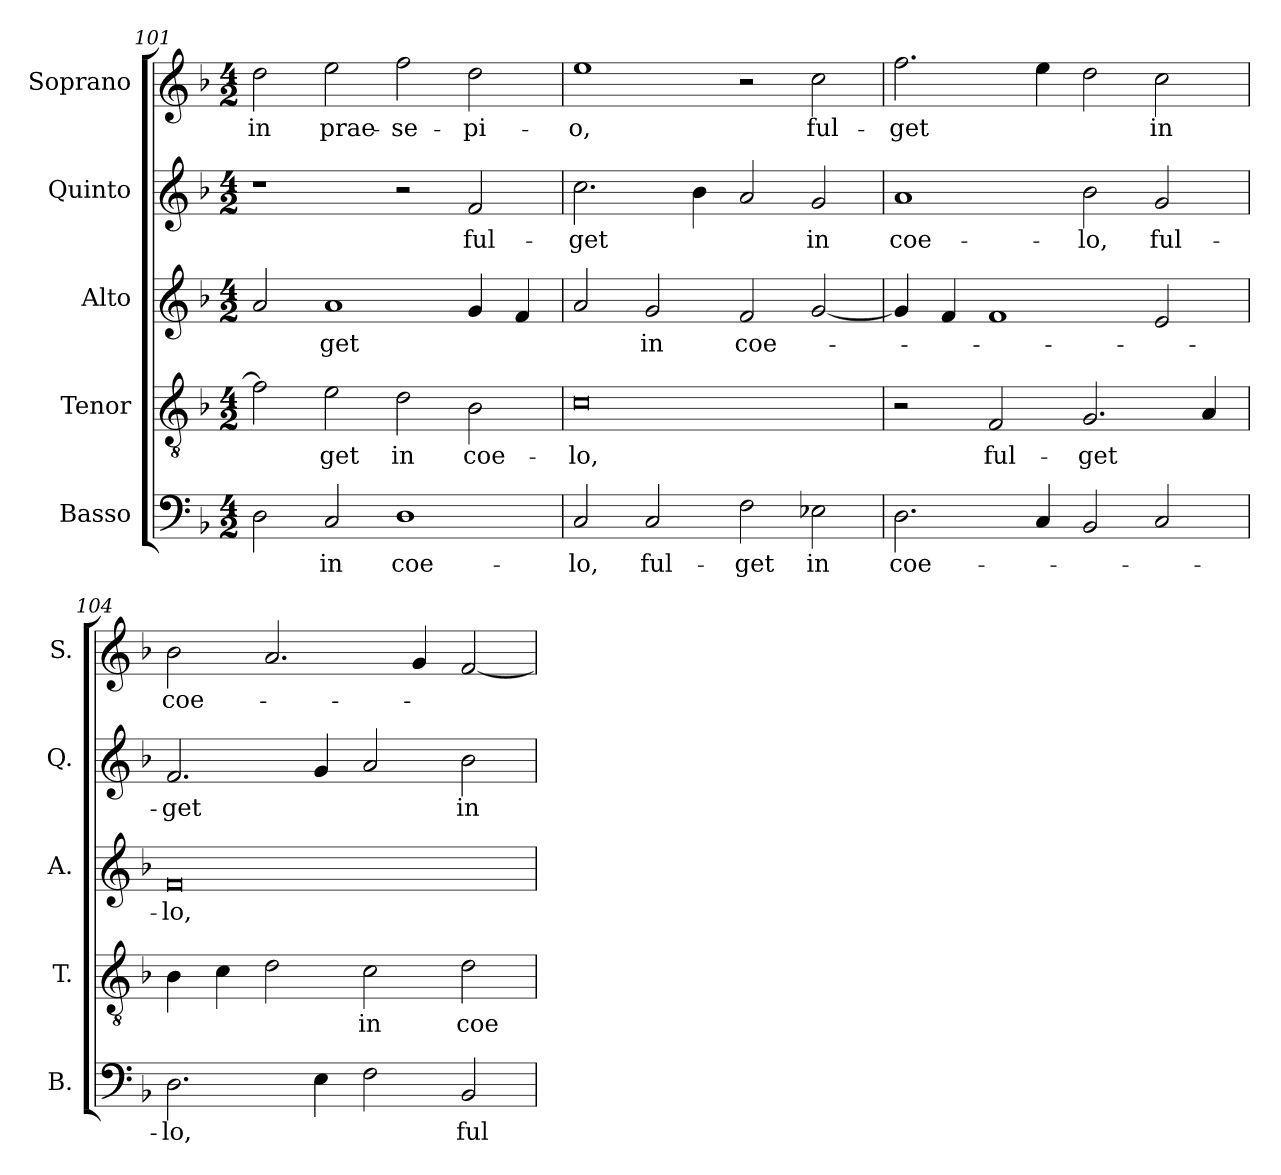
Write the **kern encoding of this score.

**kern	**text	**kern	**text	**kern	**text	**kern	**text	**kern	**text
*part5	*part5	*part4	*part4	*part3	*part3	*part2	*part2	*part1	*part1
*staff5	*staff5	*staff4	*staff4	*staff3	*staff3	*staff2	*staff2	*staff1	*staff1
*I"Basso	*	*I"Tenor	*	*I"Alto	*	*I"Quinto	*	*I"Soprano	*
*I'B.	*	*I'T.	*	*I'A.	*	*I'Q.	*	*I'S.	*
*clefF4	*	*clefGv2	*	*clefG2	*	*clefG2	*	*clefG2	*
*	*	*ITrd7c12	*	*	*	*	*	*	*
*k[b-]	*	*k[b-]	*	*k[b-]	*	*k[b-]	*	*k[b-]	*
*F:	*	*F:	*	*F:	*	*F:	*	*F:	*
*M4/2	*	*M4/2	*	*M4/2	*	*M4/2	*	*M4/2	*
=101	=101	=101	=101	=101	=101	=101	=101	=101	=101
!	!	!	!	!	!	!	!	!	!LO:LY:b:color=#000000
2Di\	.	2Fi\]	.	2ai/	.	1r	.	2ddi\	in
!	!LO:LY:b:color=#000000	!	!	!	!	!	!	!	!
!	!	!	!LO:LY:b:color=#000000	!	!	!	!	!	!
!	!	!	!	!	!LO:LY:b:color=#000000	!	!	!	!
!	!	!	!	!	!	!	!	!	!LO:LY:b:color=#000000
2Ci/	in	2Ei\	-get	1ai	-get	.	.	2eei\	prae-
!	!LO:LY:b:color=#000000	!	!	!	!	!	!	!	!
!	!	!	!LO:LY:b:color=#000000	!	!	!	!	!	!
!	!	!	!	!	!	!	!	!	!LO:LY:b:color=#000000
1Di	coe-	2Di\	in	.	.	2r	.	2ffi\	-se-
!	!	!	!LO:LY:b:color=#000000	!	!	!	!	!	!
!	!	!	!	!	!	!	!LO:LY:b:color=#000000	!	!
!	!	!	!	!	!	!	!	!	!LO:LY:b:color=#000000
.	.	2BB-i\	coe-	4gi/	.	2fi/	ful-	2ddi\	-pi-
.	.	.	.	4fi/	.	.	.	.	.
=102	=102	=102	=102	=102	=102	=102	=102	=102	=102
!	!LO:LY:b:color=#000000	!	!	!	!	!	!	!	!
!	!	!	!LO:LY:b:color=#000000	!	!	!	!	!	!
!	!	!	!	!	!	!	!LO:LY:b:color=#000000	!	!
!	!	!	!	!	!	!	!	!	!LO:LY:b:color=#000000
2Ci/	-lo,	0Ci	-lo,	2ai/	.	2.cci\	-get	1eei	-o,
!	!LO:LY:b:color=#000000	!	!	!	!	!	!	!	!
!	!	!	!	!	!LO:LY:b:color=#000000	!	!	!	!
2Ci/	ful-	.	.	2gi/	in	.	.	.	.
.	.	.	.	.	.	4b-i\	.	.	.
!	!LO:LY:b:color=#000000	!	!	!	!	!	!	!	!
!	!	!	!	!	!LO:LY:b:color=#000000	!	!	!	!
2Fi\	-get	.	.	2fi/	coe-	2ai/	.	2r	.
!	!LO:LY:b:color=#000000	!	!	!	!	!	!	!	!
!	!	!	!	!	!	!	!LO:LY:b:color=#000000	!	!
!	!	!	!	!	!	!	!	!	!LO:LY:b:color=#000000
2E-Xi\	in	.	.	[2gi/	.	2gi/	in	2cci\	ful-
!!LO:LB:g=z
=103	=103	=103	=103	=103	=103	=103	=103	=103	=103
!	!LO:LY:b:color=#000000	!	!	!	!	!	!	!	!
!	!	!	!	!	!	!	!LO:LY:b:color=#000000	!	!
!	!	!	!	!	!	!	!	!	!LO:LY:b:color=#000000
2.Di\	coe-	2r	.	4gi/]	.	1ai	coe-	2.ffi\	-get
.	.	.	.	4fi/	.	.	.	.	.
!	!	!	!LO:LY:b:color=#000000	!	!	!	!	!	!
.	.	2FFi/	ful-	1fi	.	.	.	.	.
4Ci/	.	.	.	.	.	.	.	4eei\	.
!	!	!	!LO:LY:b:color=#000000	!	!	!	!	!	!
!	!	!	!	!	!	!	!LO:LY:b:color=#000000	!	!
2BB-i/	.	2.GGi/	-get	.	.	2b-i\	-lo,	2ddi\	.
!	!	!	!	!	!	!	!LO:LY:b:color=#000000	!	!
!	!	!	!	!	!	!	!	!	!LO:LY:b:color=#000000
2Ci/	.	.	.	2ei/	.	2gi/	ful-	2cci\	in
.	.	4AAi/	.	.	.	.	.	.	.
=104	=104	=104	=104	=104	=104	=104	=104	=104	=104
!	!LO:LY:b:color=#000000	!	!	!	!	!	!	!	!
!	!	!	!	!	!LO:LY:b:color=#000000	!	!	!	!
!	!	!	!	!	!	!	!LO:LY:b:color=#000000	!	!
!	!	!	!	!	!	!	!	!	!LO:LY:b:color=#000000
2.Di\	-lo,	4BB-i\	.	0fi	-lo,	2.fi/	-get	2b-i\	coe-
.	.	4Ci\	.	.	.	.	.	.	.
.	.	2Di\	.	.	.	.	.	2.ai/	.
4Ei\	.	.	.	.	.	4gi/	.	.	.
!	!	!	!LO:LY:b:color=#000000	!	!	!	!	!	!
2Fi\	.	2Ci\	in	.	.	2ai/	.	.	.
.	.	.	.	.	.	.	.	4gi/	.
!	!LO:LY:b:color=#000000	!	!	!	!	!	!	!	!
!	!	!	!LO:LY:b:color=#000000	!	!	!	!	!	!
!	!	!	!	!	!	!	!LO:LY:b:color=#000000	!	!
2BB-i/	ful-	2Di\	coe-	.	.	2b-i\	in	[2fi/	.
=	=	=	=	=	=	=	=	=	=
*-	*-	*-	*-	*-	*-	*-	*-	*-	*-
